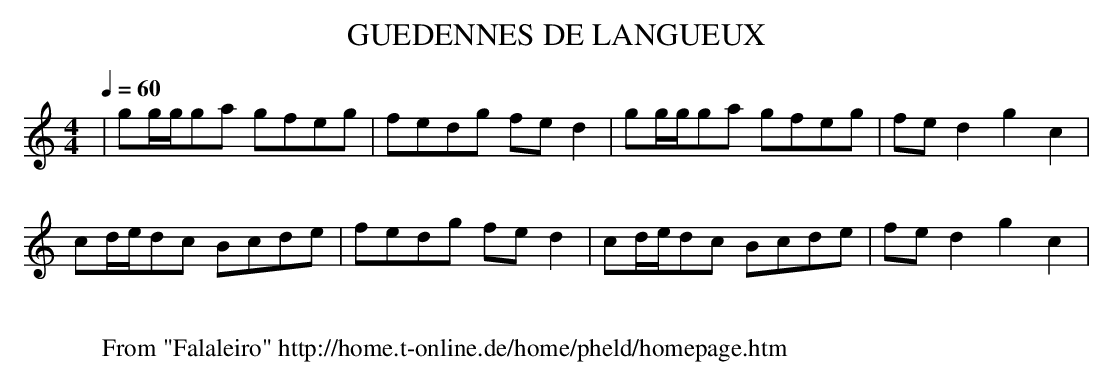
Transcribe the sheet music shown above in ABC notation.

X:1
T:GUEDENNES DE LANGUEUX
M:4/4
L:1/8
Q:1/4=60
K:C
|gg/2g/2ga gfeg|fedg fed2|gg/2g/2ga gfeg|fed2 g2c2|
cd/2e/2dc Bcde|fedg fed2|cd/2e/2dc Bcde|fed2 g2c2|
W:
W: From "Falaleiro" http://home.t-online.de/home/pheld/homepage.htm
